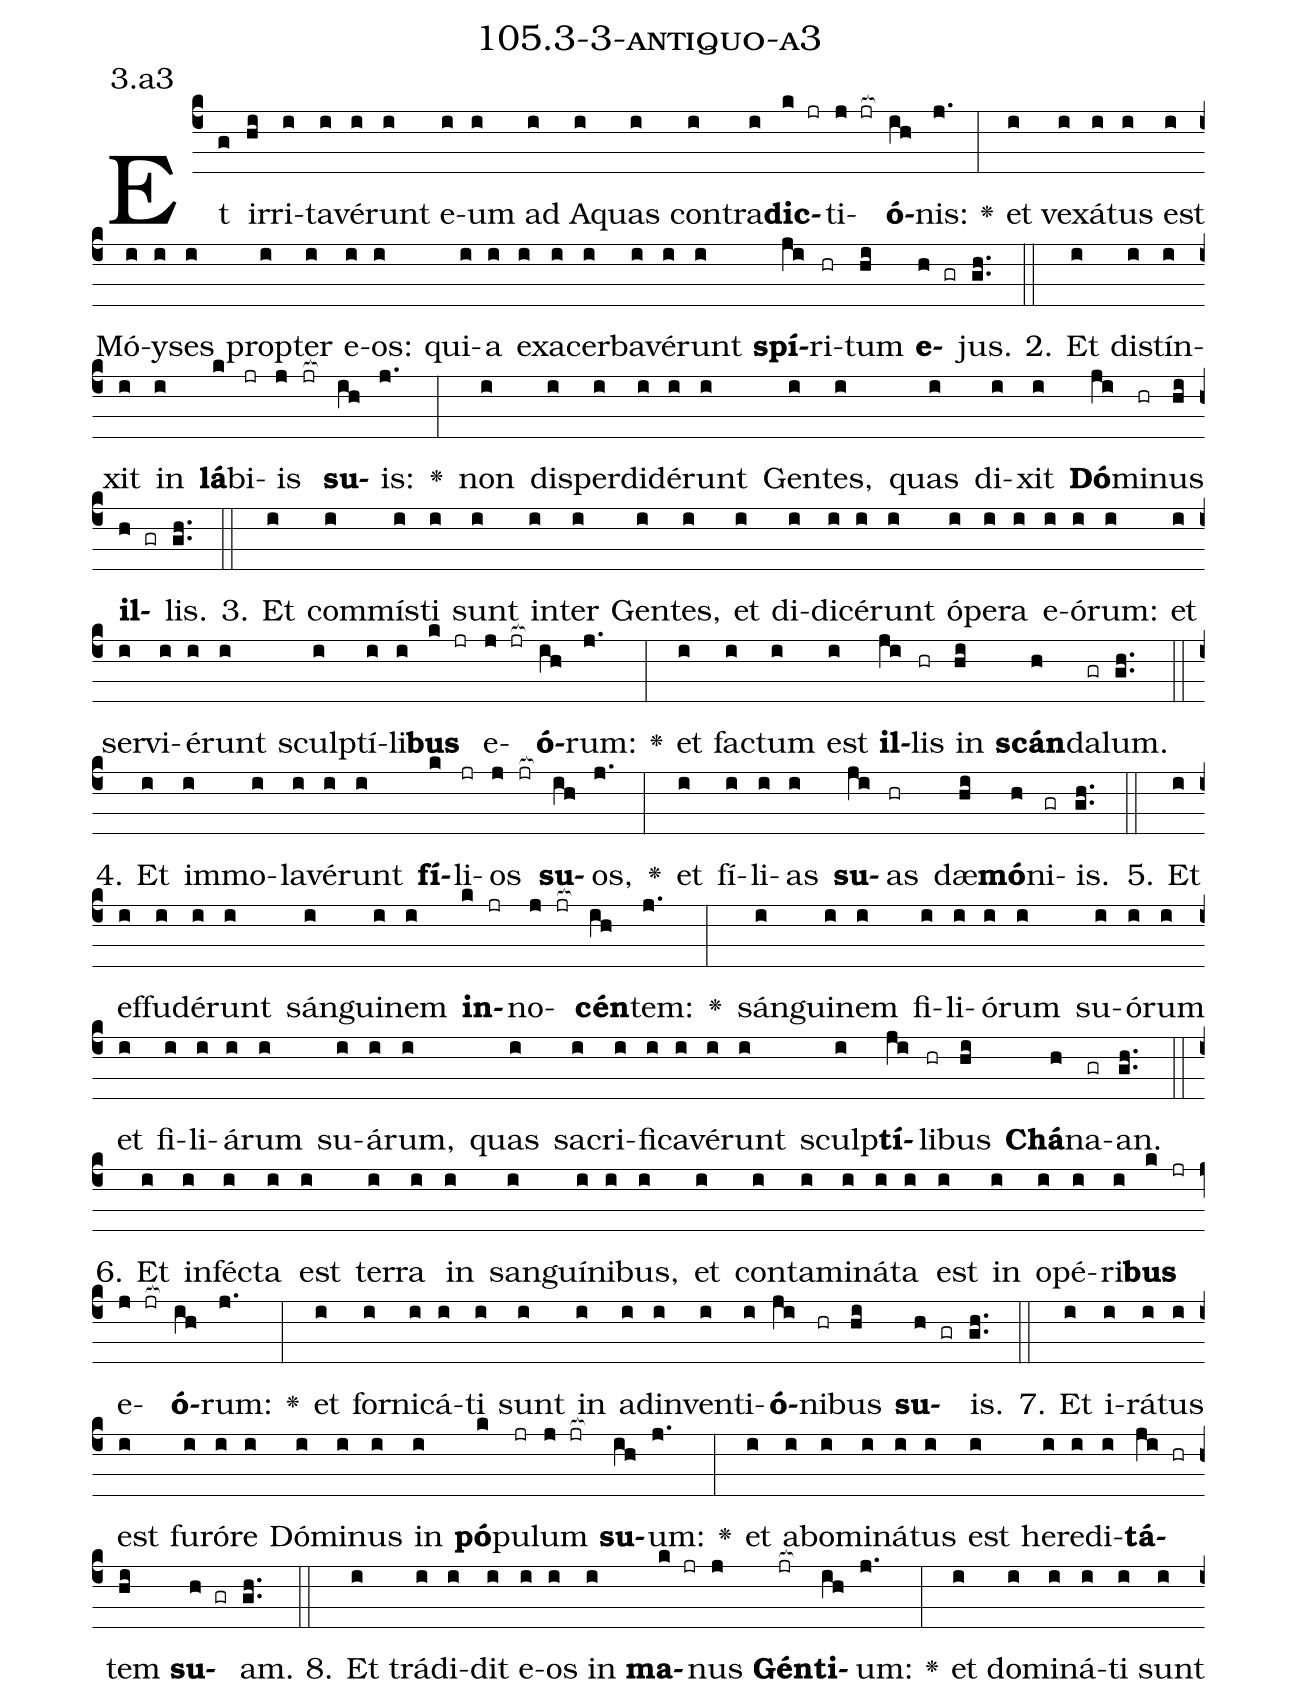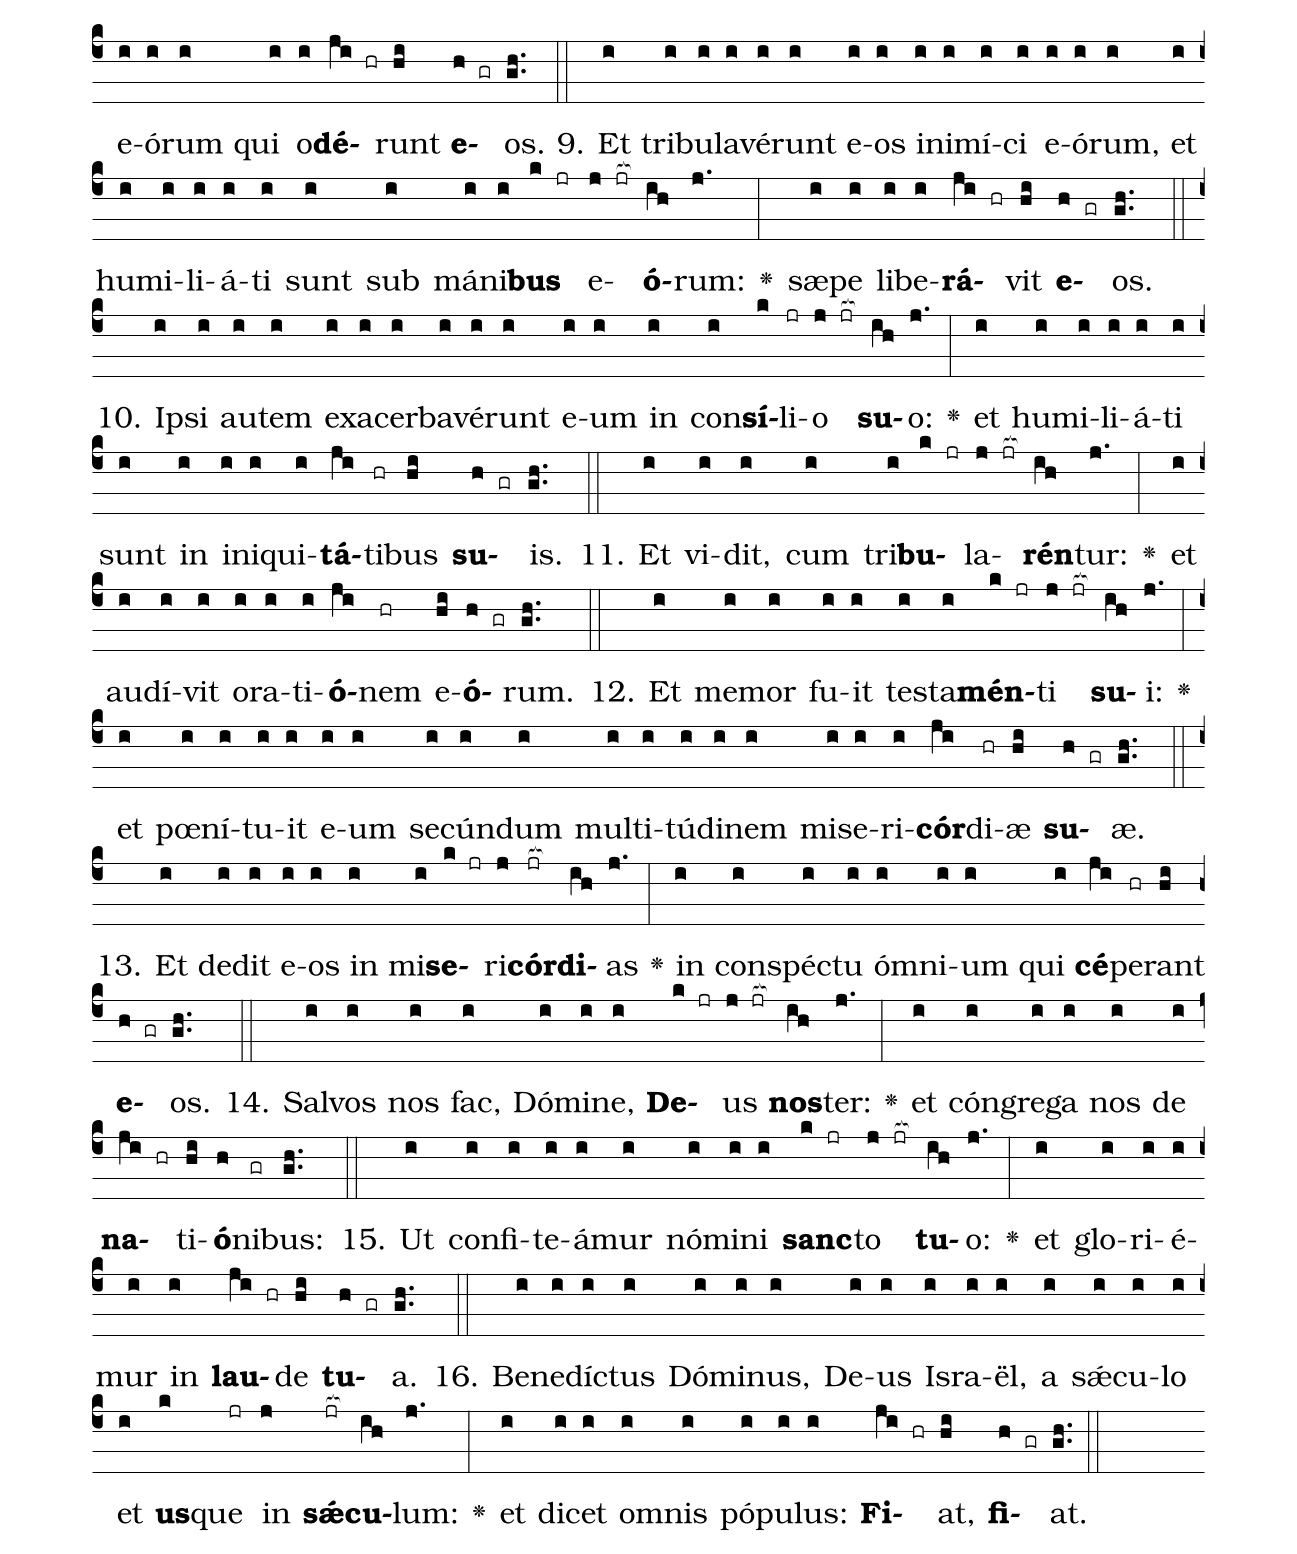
name: 105.3-3-antiquo-a3;
annotation: 3.a3;
%%
(c4)Et(g) ir(hi)ri(i)ta(i)vé(i)runt(i) e(i)um(i) ad(i) A(i)quas(i) con(i)tra(i)<b>dic</b>(k jr)ti(j jr[ocb:1{])<b>ó</b>(ih[ocb:0}])nis:(j.) <v>\greheightstar</v>(:) et(i) ve(i)xá(i)tus(i) est(i) Mó(i)y(i)ses(i) prop(i)ter(i) e(i)os:(i) qui(i)a(i) ex(i)a(i)cer(i)ba(i)vé(i)runt(i) <b>spí</b>(ji)ri(hr)tum(hi) <b>e</b>(h gr)jus.(gh..) (::)
2. Et(i) di(i)stín(i)xit(i) in(i) <b>lá</b>(k)bi(jr)is(j jr[ocb:1{]) <b>su</b>(ih[ocb:0}])is:(j.) <v>\greheightstar</v>(:) non(i) dis(i)per(i)di(i)dé(i)runt(i) Gen(i)tes,(i) quas(i) di(i)xit(i) <b>Dó</b>(ji)mi(hr)nus(hi) <b>il</b>(h gr)lis.(gh..) (::)
3. Et(i) com(i)mís(i)ti(i) sunt(i) in(i)ter(i) Gen(i)tes,(i) et(i) di(i)di(i)cé(i)runt(i) ó(i)pe(i)ra(i) e(i)ó(i)rum:(i) et(i) ser(i)vi(i)é(i)runt(i) sculp(i)tí(i)li(i)<b>bus</b>(k jr) e(j jr[ocb:1{])<b>ó</b>(ih[ocb:0}])rum:(j.) <v>\greheightstar</v>(:) et(i) fac(i)tum(i) est(i) <b>il</b>(ji)lis(hr) in(hi) <b>scán</b>(h)da(gr)lum.(gh..) (::)
4. Et(i) im(i)mo(i)la(i)vé(i)runt(i) <b>fí</b>(k)li(jr)os(j jr[ocb:1{]) <b>su</b>(ih[ocb:0}])os,(j.) <v>\greheightstar</v>(:) et(i) fí(i)li(i)as(i) <b>su</b>(ji)as(hr) dæ(hi)<b>mó</b>(h)ni(gr)is.(gh..) (::)
5. Et(i) ef(i)fu(i)dé(i)runt(i) sán(i)gui(i)nem(i) <b>in</b>(k jr)no(j jr[ocb:1{])<b>cén</b>(ih[ocb:0}])tem:(j.) <v>\greheightstar</v>(:) sán(i)gui(i)nem(i) fi(i)li(i)ó(i)rum(i) su(i)ó(i)rum(i) et(i) fi(i)li(i)á(i)rum(i) su(i)á(i)rum,(i) quas(i) sa(i)cri(i)fi(i)ca(i)vé(i)runt(i) sculp(i)<b>tí</b>(ji)li(hr)bus(hi) <b>Chá</b>(h)na(gr)an.(gh..) (::)
6. Et(i) in(i)féc(i)ta(i) est(i) ter(i)ra(i) in(i) san(i)guí(i)ni(i)bus,(i) et(i) con(i)ta(i)mi(i)ná(i)ta(i) est(i) in(i) o(i)pé(i)ri(i)<b>bus</b>(k jr) e(j jr[ocb:1{])<b>ó</b>(ih[ocb:0}])rum:(j.) <v>\greheightstar</v>(:) et(i) for(i)ni(i)cá(i)ti(i) sunt(i) in(i) ad(i)in(i)ven(i)ti(i)<b>ó</b>(ji)ni(hr)bus(hi) <b>su</b>(h gr)is.(gh..) (::)
7. Et(i) i(i)rá(i)tus(i) est(i) fu(i)ró(i)re(i) Dó(i)mi(i)nus(i) in(i) <b>pó</b>(k)pu(jr)lum(j jr[ocb:1{]) <b>su</b>(ih[ocb:0}])um:(j.) <v>\greheightstar</v>(:) et(i) ab(i)o(i)mi(i)ná(i)tus(i) est(i) he(i)re(i)di(i)<b>tá</b>(ji hr)tem(hi) <b>su</b>(h gr)am.(gh..) (::)
8. Et(i) trá(i)di(i)dit(i) e(i)os(i) in(i) <b>ma</b>(k jr)nus(j) <b>Gén</b>(jr[ocb:1{])<b>ti</b>(ih[ocb:0}])um:(j.) <v>\greheightstar</v>(:) et(i) do(i)mi(i)ná(i)ti(i) sunt(i) e(i)ó(i)rum(i) qui(i) o(i)<b>dé</b>(ji hr)runt(hi) <b>e</b>(h gr)os.(gh..) (::)
9. Et(i) tri(i)bu(i)la(i)vé(i)runt(i) e(i)os(i) in(i)i(i)mí(i)ci(i) e(i)ó(i)rum,(i) et(i) hu(i)mi(i)li(i)á(i)ti(i) sunt(i) sub(i) má(i)ni(i)<b>bus</b>(k jr) e(j jr[ocb:1{])<b>ó</b>(ih[ocb:0}])rum:(j.) <v>\greheightstar</v>(:) sæ(i)pe(i) li(i)be(i)<b>rá</b>(ji hr)vit(hi) <b>e</b>(h gr)os.(gh..) (::)
10. Ip(i)si(i) au(i)tem(i) ex(i)a(i)cer(i)ba(i)vé(i)runt(i) e(i)um(i) in(i) con(i)<b>sí</b>(k)li(jr)o(j jr[ocb:1{]) <b>su</b>(ih[ocb:0}])o:(j.) <v>\greheightstar</v>(:) et(i) hu(i)mi(i)li(i)á(i)ti(i) sunt(i) in(i) in(i)i(i)qui(i)<b>tá</b>(ji)ti(hr)bus(hi) <b>su</b>(h gr)is.(gh..) (::)
11. Et(i) vi(i)dit,(i) cum(i) tri(i)<b>bu</b>(k jr)la(j jr[ocb:1{])<b>rén</b>(ih[ocb:0}])tur:(j.) <v>\greheightstar</v>(:) et(i) au(i)dí(i)vit(i) o(i)ra(i)ti(i)<b>ó</b>(ji)nem(hr) e(hi)<b>ó</b>(h gr)rum.(gh..) (::)
12. Et(i) me(i)mor(i) fu(i)it(i) tes(i)ta(i)<b>mén</b>(k jr)ti(j jr[ocb:1{]) <b>su</b>(ih[ocb:0}])i:(j.) <v>\greheightstar</v>(:) et(i) pœ(i)ní(i)tu(i)it(i) e(i)um(i) se(i)cún(i)dum(i) mul(i)ti(i)tú(i)di(i)nem(i) mi(i)se(i)ri(i)<b>cór</b>(ji)di(hr)æ(hi) <b>su</b>(h gr)æ.(gh..) (::)
13. Et(i) de(i)dit(i) e(i)os(i) in(i) mi(i)<b>se</b>(k jr)ri(j)<b>cór</b>(jr[ocb:1{])<b>di</b>(ih[ocb:0}])as(j.) <v>\greheightstar</v>(:) in(i) con(i)spéc(i)tu(i) óm(i)ni(i)um(i) qui(i) <b>cé</b>(ji)pe(hr)rant(hi) <b>e</b>(h gr)os.(gh..) (::)
14. Sal(i)vos(i) nos(i) fac,(i) Dó(i)mi(i)ne,(i) <b>De</b>(k jr)us(j jr[ocb:1{]) <b>nos</b>(ih[ocb:0}])ter:(j.) <v>\greheightstar</v>(:) et(i) cón(i)gre(i)ga(i) nos(i) de(i) <b>na</b>(ji hr)ti(hi)<b>ó</b>(h)ni(gr)bus:(gh..) (::)
15. Ut(i) con(i)fi(i)te(i)á(i)mur(i) nó(i)mi(i)ni(i) <b>sanc</b>(k jr)to(j jr[ocb:1{]) <b>tu</b>(ih[ocb:0}])o:(j.) <v>\greheightstar</v>(:) et(i) glo(i)ri(i)é(i)mur(i) in(i) <b>lau</b>(ji hr)de(hi) <b>tu</b>(h gr)a.(gh..) (::)
16. Be(i)ne(i)díc(i)tus(i) Dó(i)mi(i)nus,(i) De(i)us(i) Is(i)ra(i)ël,(i) a(i) sǽ(i)cu(i)lo(i) et(i) <b>us</b>(k)que(jr) in(j) <b>sǽ</b>(jr[ocb:1{])<b>cu</b>(ih[ocb:0}])lum:(j.) <v>\greheightstar</v>(:) et(i) di(i)cet(i) om(i)nis(i) pó(i)pu(i)lus:(i) <b>Fi</b>(ji hr)at,(hi) <b>fi</b>(h gr)at.(gh..) (::)
